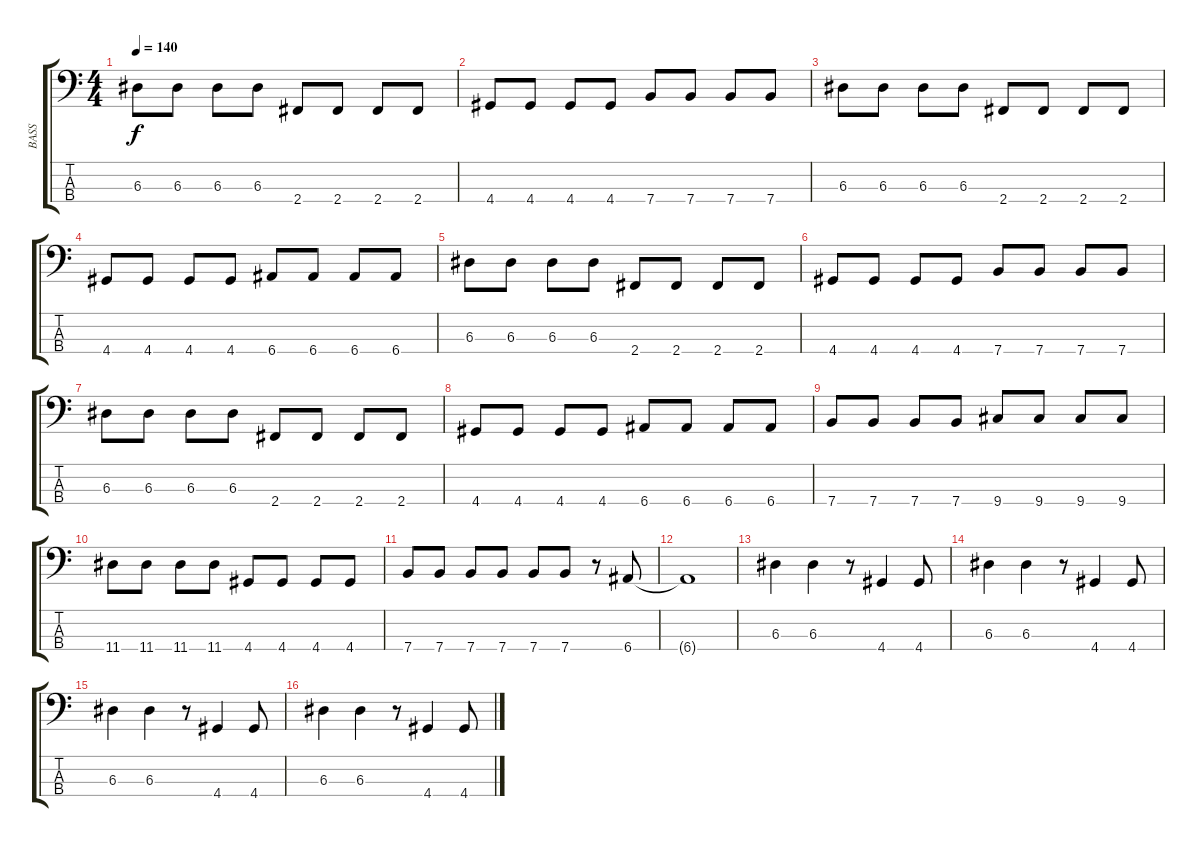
\track ("BASS" "BASS") {instrument electricbasspick}
\staff {score tabs}
\tuning (G2 D2 A1 E1) {hide}
\ts (4 4)
\tempo 140
\clef f4
\ks c
6.3.8{dy f} 6.3.8 6.3.8 6.3.8 2.4.8 2.4.8 2.4.8 2.4.8 |
4.4.8 4.4.8 4.4.8 4.4.8 7.4.8 7.4.8 7.4.8 7.4.8 |
6.3.8 6.3.8 6.3.8 6.3.8 2.4.8 2.4.8 2.4.8 2.4.8 |
4.4.8 4.4.8 4.4.8 4.4.8 6.4.8 6.4.8 6.4.8 6.4.8 |
6.3.8 6.3.8 6.3.8 6.3.8 2.4.8 2.4.8 2.4.8 2.4.8 |
4.4.8 4.4.8 4.4.8 4.4.8 7.4.8 7.4.8 7.4.8 7.4.8 |
6.3.8 6.3.8 6.3.8 6.3.8 2.4.8 2.4.8 2.4.8 2.4.8 |
4.4.8 4.4.8 4.4.8 4.4.8 6.4.8 6.4.8 6.4.8 6.4.8 |
7.4.8 7.4.8 7.4.8 7.4.8 9.4.8 9.4.8 9.4.8 9.4.8 |
11.4.8 11.4.8 11.4.8 11.4.8 4.4.8 4.4.8 4.4.8 4.4.8 |
7.4.8 7.4.8 7.4.8 7.4.8 7.4.8 7.4.8 r.8 6.4.8 |
6.4{t}.1 |
6.3.4 6.3.4 r.8 4.4.4 4.4.8 |
6.3.4 6.3.4 r.8 4.4.4 4.4.8 |
6.3.4 6.3.4 r.8 4.4.4 4.4.8 |
6.3.4 6.3.4 r.8 4.4.4 4.4.8
